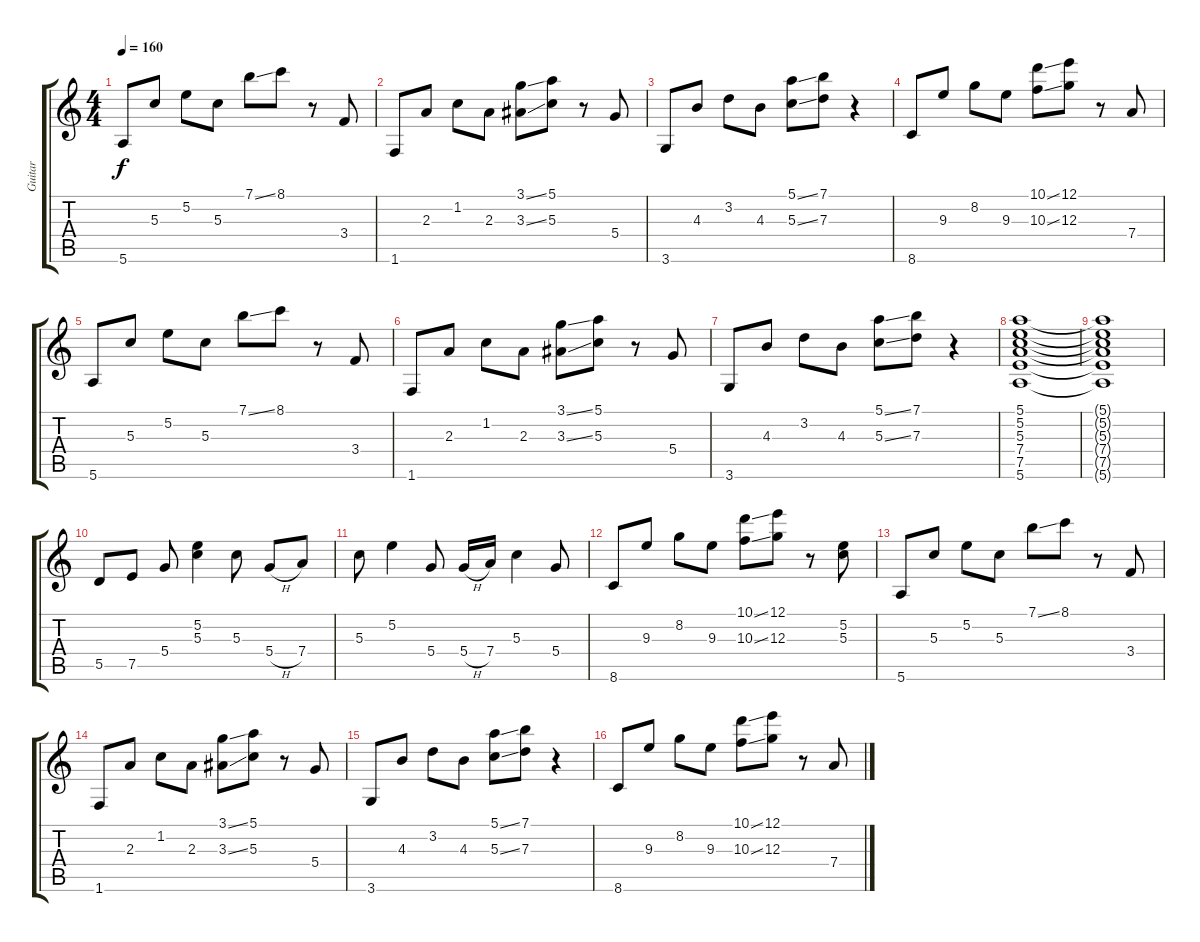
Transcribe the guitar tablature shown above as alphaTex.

\track ("Guitar" "Guitar") {instrument electricguitarclean}
\staff {score tabs}
\tuning (E4 B3 G3 D3 A2 E2) {hide}
\ts (4 4)
\tempo 160
\clef g2
\ks c
5.6.8{dy f} 5.3.8 5.2.8 5.3.8 7.1{ss}.8 8.1.8 r.8 3.4.8 |
1.6.8 2.3.8 1.2.8 2.3.8 (3.1{ss} 3.3{ss}).8 (5.1 5.3).8 r.8 5.4.8 |
3.6.8 4.3.8 3.2.8 4.3.8 (5.1{ss} 5.3{ss}).8 (7.1 7.3).8 r.4 |
8.6.8 9.3.8 8.2.8 9.3.8 (10.1{ss} 10.3{ss}).8 (12.1 12.3).8 r.8 7.4.8 |
5.6.8 5.3.8 5.2.8 5.3.8 7.1{ss}.8 8.1.8 r.8 3.4.8 |
1.6.8 2.3.8 1.2.8 2.3.8 (3.1{ss} 3.3{ss}).8 (5.1 5.3).8 r.8 5.4.8 |
3.6.8 4.3.8 3.2.8 4.3.8 (5.1{ss} 5.3{ss}).8 (7.1 7.3).8 r.4 |
(5.1 5.2 5.3 7.4 7.5 5.6).1 |
(5.1{t} 5.2{t} 5.3{t} 7.4{t} 7.5{t} 5.6{t}).1 |
5.5.8 7.5.8 5.4.8 (5.2 5.3).4 5.3.8 5.4{h}.8 7.4.8 |
5.3.8 5.2.4 5.4.8 5.4{h}.16 7.4.16 5.3.4 5.4.8 |
8.6.8 9.3.8 8.2.8 9.3.8 (10.1{ss} 10.3{ss}).8 (12.1 12.3).8 r.8 (5.2 5.3).8 |
5.6.8 5.3.8 5.2.8 5.3.8 7.1{ss}.8 8.1.8 r.8 3.4.8 |
1.6.8 2.3.8 1.2.8 2.3.8 (3.1{ss} 3.3{ss}).8 (5.1 5.3).8 r.8 5.4.8 |
3.6.8 4.3.8 3.2.8 4.3.8 (5.1{ss} 5.3{ss}).8 (7.1 7.3).8 r.4 |
8.6.8 9.3.8 8.2.8 9.3.8 (10.1{ss} 10.3{ss}).8 (12.1 12.3).8 r.8 7.4.8
